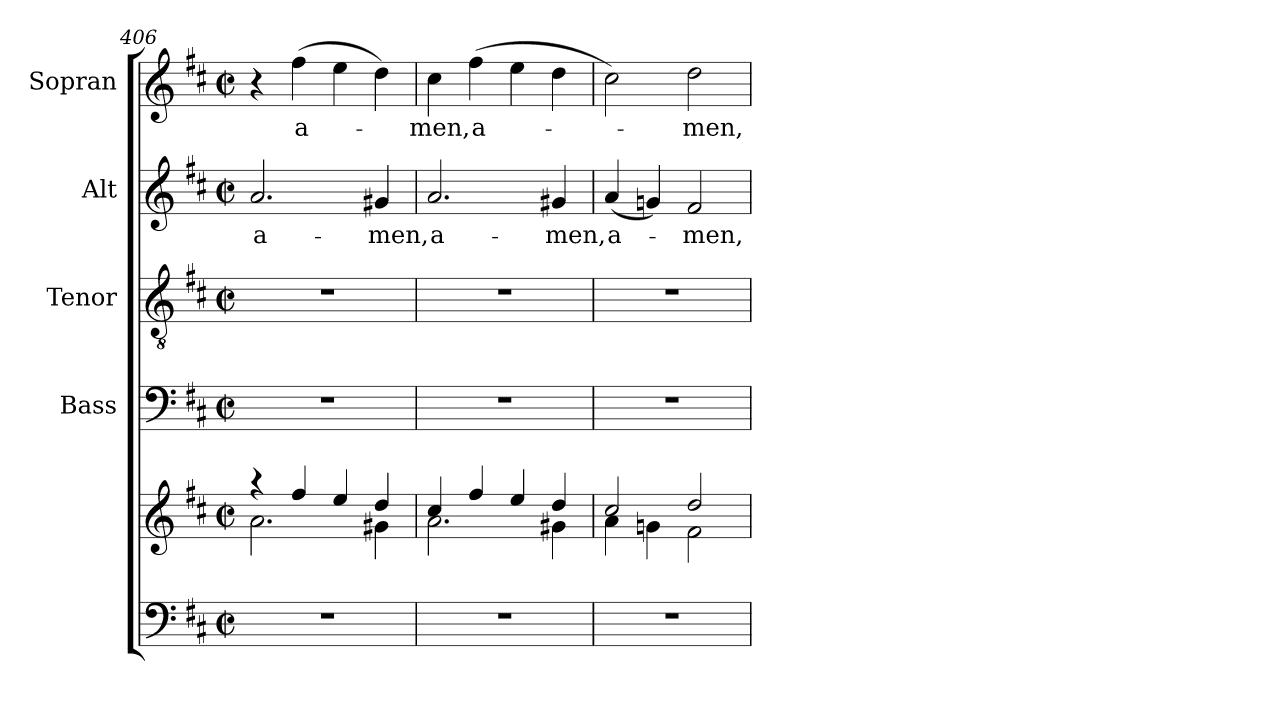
**kern	**kern	**kern	**kern	**kern	**text	**kern	**text
*part5	*part5	*part4	*part3	*part2	*part2	*part1	*part1
*staff6	*staff5	*staff4	*staff3	*staff2	*staff2	*staff1	*staff1
*	*	*I"Bass	*I"Tenor	*I"Alt	*	*I"Sopran	*
*	*	*I'B.	*I'T.	*I'A.	*	*I'S.	*
*clefF4	*clefG2	*clefF4	*clefGv2	*clefG2	*	*clefG2	*
*k[f#c#]	*k[f#c#]	*k[f#c#]	*k[f#c#]	*k[f#c#]	*	*k[f#c#]	*
*D:	*D:	*D:	*D:	*D:	*	*D:	*
*M2/2	*M2/2	*M2/2	*M2/2	*M2/2	*	*M2/2	*
*met(c|)	*met(c|)	*met(c|)	*met(c|)	*met(c|)	*	*met(c|)	*
=406	=406	=406	=406	=406	=406	=406	=406
*	*^	*	*	*	*	*	*
!	!	!	!	!	!	!LO:LY:b	!	!
1r	4rgg	2.a\	1r	1r	2.a/	a-	4r	.
!	!	!	!	!	!	!	!	!LO:LY:b
.	4ff#/	.	.	.	.	.	(>4ff#\	a-
.	4ee/	.	.	.	.	.	4ee\	.
!	!	!	!	!	!	!LO:LY:b	!	!
.	4dd/	4g#X\	.	.	4g#X/	-men,	4dd\)	.
=407	=407	=407	=407	=407	=407	=407	=407	=407
!	!	!	!	!	!	!LO:LY:b	!	!LO:LY:b
1r	4cc#/	2.a\	1r	1r	2.a/	a-	4cc#\	-men,
!	!	!	!	!	!	!	!	!LO:LY:b
.	4ff#/	.	.	.	.	.	(>4ff#\	a-
.	4ee/	.	.	.	.	.	4ee\	.
!	!	!	!	!	!	!LO:LY:b	!	!
.	4dd/	4g#X\	.	.	4g#X/	-men,	4dd\	.
=408	=408	=408	=408	=408	=408	=408	=408	=408
!	!	!	!	!	!	!LO:LY:b	!	!
1r	2cc#/	4a\	1r	1r	(<4a/	a-	2cc#\)	.
.	.	4gn\	.	.	4gn/)	.	.	.
!	!	!	!	!	!	!LO:LY:b	!	!LO:LY:b
.	2dd/	2f#\	.	.	2f#/	-men,	2dd\	-men,
*	*v	*v	*	*	*	*	*	*
=	=	=	=	=	=	=	=
*-	*-	*-	*-	*-	*-	*-	*-
